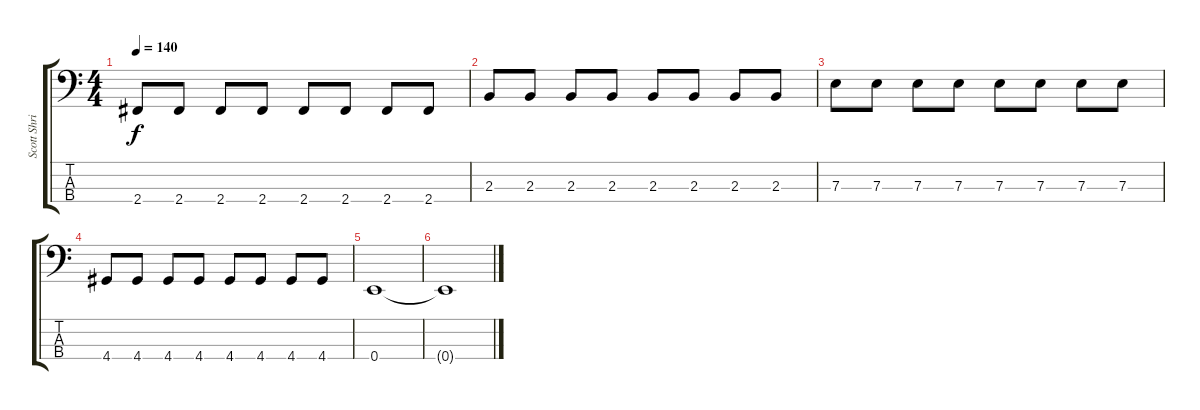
\track ("Scott Shriner" "Scott Shri") {instrument electricbassfinger}
\staff {score tabs}
\tuning (G2 D2 A1 E1) {hide}
\ts (4 4)
\tempo 140
\clef f4
\ks c
2.4.8{dy f} 2.4.8 2.4.8 2.4.8 2.4.8 2.4.8 2.4.8 2.4.8 |
2.3.8 2.3.8 2.3.8 2.3.8 2.3.8 2.3.8 2.3.8 2.3.8 |
7.3.8 7.3.8 7.3.8 7.3.8 7.3.8 7.3.8 7.3.8 7.3.8 |
4.4.8 4.4.8 4.4.8 4.4.8 4.4.8 4.4.8 4.4.8 4.4.8 |
0.4.1 |
0.4{t}.1
